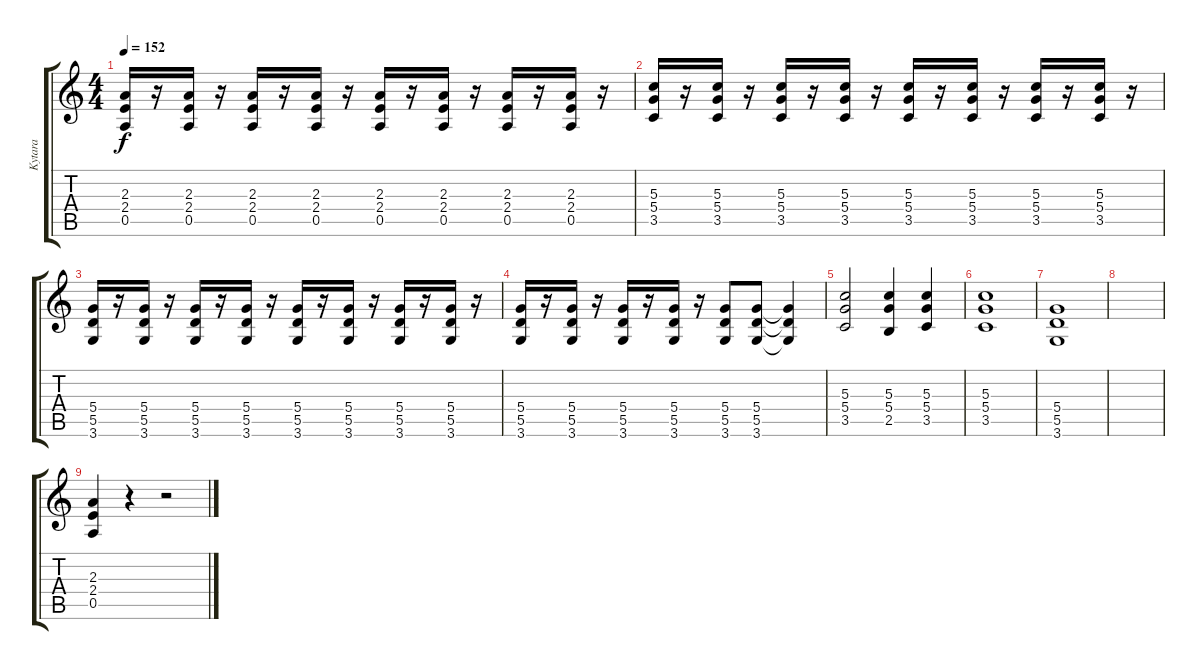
\track ("Kytara" "Kytara") {instrument electricguitarjazz}
\staff {score tabs}
\tuning (E4 B3 G3 D3 A2 E2) {hide}
\ts (4 4)
\tempo 152
\clef g2
\ks c
(2.3 2.4 0.5).16{dy f instrument overdrivenguitar} r.16 (2.3 2.4 0.5).16 r.16 (2.3 2.4 0.5).16 r.16 (2.3 2.4 0.5).16 r.16 (2.3 2.4 0.5).16 r.16 (2.3 2.4 0.5).16 r.16 (2.3 2.4 0.5).16 r.16 (2.3 2.4 0.5).16 r.16 |
(5.3 5.4 3.5).16 r.16 (5.3 5.4 3.5).16 r.16 (5.3 5.4 3.5).16 r.16 (5.3 5.4 3.5).16 r.16 (5.3 5.4 3.5).16 r.16 (5.3 5.4 3.5).16 r.16 (5.3 5.4 3.5).16 r.16 (5.3 5.4 3.5).16 r.16 |
(5.4 5.5 3.6).16 r.16 (5.4 5.5 3.6).16 r.16 (5.4 5.5 3.6).16 r.16 (5.4 5.5 3.6).16 r.16 (5.4 5.5 3.6).16 r.16 (5.4 5.5 3.6).16 r.16 (5.4 5.5 3.6).16 r.16 (5.4 5.5 3.6).16 r.16 |
(5.4 5.5 3.6).16 r.16 (5.4 5.5 3.6).16 r.16 (5.4 5.5 3.6).16 r.16 (5.4 5.5 3.6).16 r.16 (5.4 5.5 3.6).8 (5.4 5.5 3.6).8 (5.4{t} 5.5{t} 3.6{t}).4 |
(5.3 5.4 3.5).2 (5.3 5.4 2.5).4 (5.3 5.4 3.5).4 |
(5.3 5.4 3.5).1 |
(5.4 5.5 3.6).1 |
|
(2.3 2.4 0.5).4 r.4 r.2
